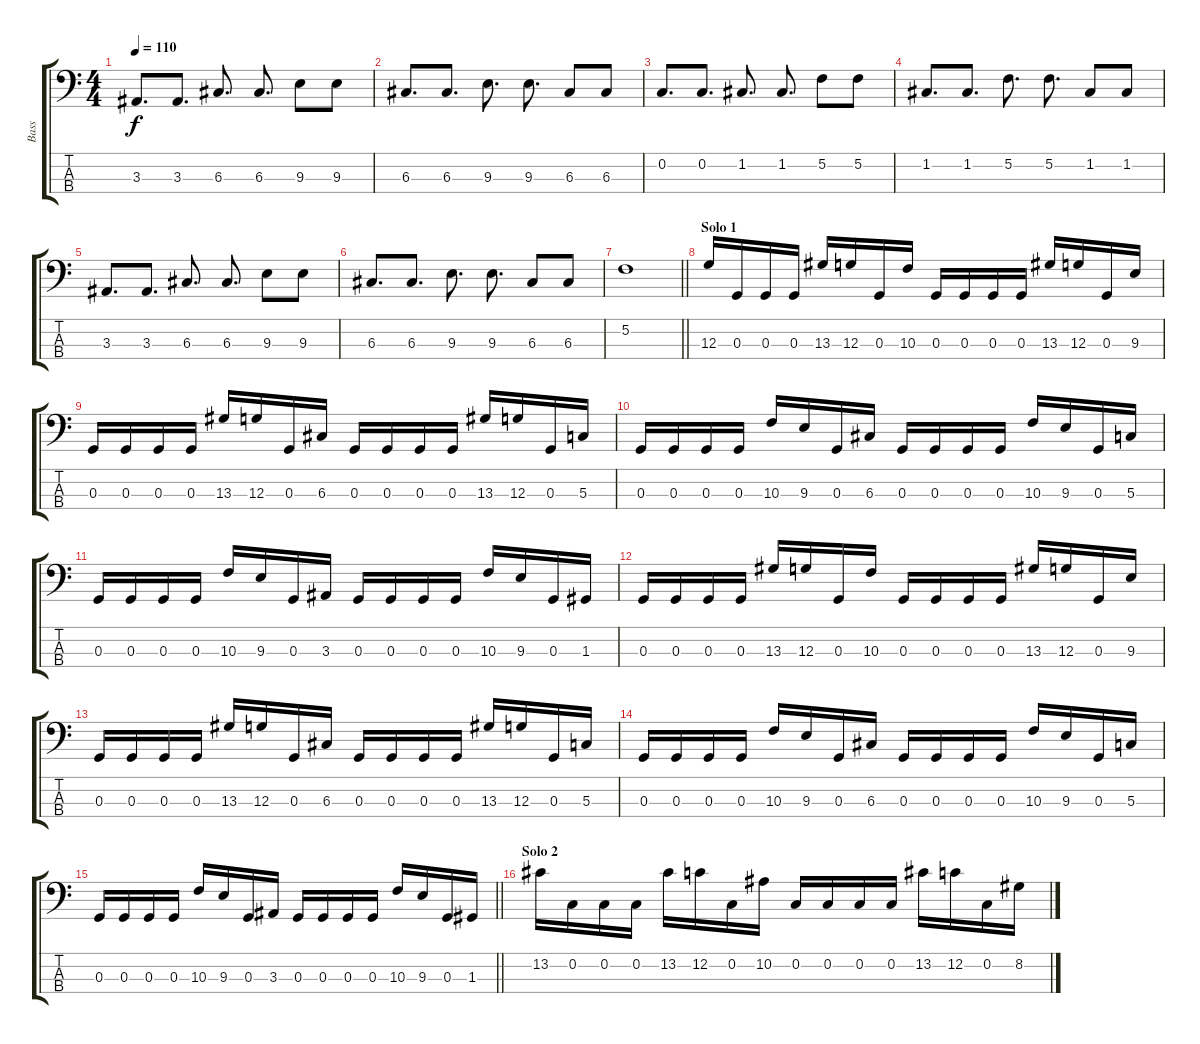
\track ("Bass" "Bass") {instrument electricbasspick}
\staff {score tabs}
\tuning (F2 C2 G1 D1) {hide}
\ts (4 4)
\tempo 110
\clef f4
\ks c
3.3.8{d dy f} 3.3.8{d} 6.3.8{d} 6.3.8{d} 9.3.8 9.3.8 |
6.3.8{d} 6.3.8{d} 9.3.8{d} 9.3.8{d} 6.3.8 6.3.8 |
0.2.8{d} 0.2.8{d} 1.2.8{d} 1.2.8{d} 5.2.8 5.2.8 |
1.2.8{d} 1.2.8{d} 5.2.8{d} 5.2.8{d} 1.2.8 1.2.8 |
3.3.8{d} 3.3.8{d} 6.3.8{d} 6.3.8{d} 9.3.8 9.3.8 |
6.3.8{d} 6.3.8{d} 9.3.8{d} 9.3.8{d} 6.3.8 6.3.8 |
\barLineRight lightlight
5.2.1 |
\section ("" "Solo 1")
12.3.16 0.3.16 0.3.16 0.3.16 13.3.16 12.3.16 0.3.16 10.3.16 0.3.16 0.3.16 0.3.16 0.3.16 13.3.16 12.3.16 0.3.16 9.3.16 |
0.3.16 0.3.16 0.3.16 0.3.16 13.3.16 12.3.16 0.3.16 6.3.16 0.3.16 0.3.16 0.3.16 0.3.16 13.3.16 12.3.16 0.3.16 5.3.16 |
0.3.16 0.3.16 0.3.16 0.3.16 10.3.16 9.3.16 0.3.16 6.3.16 0.3.16 0.3.16 0.3.16 0.3.16 10.3.16 9.3.16 0.3.16 5.3.16 |
0.3.16 0.3.16 0.3.16 0.3.16 10.3.16 9.3.16 0.3.16 3.3.16 0.3.16 0.3.16 0.3.16 0.3.16 10.3.16 9.3.16 0.3.16 1.3.16 |
0.3.16 0.3.16 0.3.16 0.3.16 13.3.16 12.3.16 0.3.16 10.3.16 0.3.16 0.3.16 0.3.16 0.3.16 13.3.16 12.3.16 0.3.16 9.3.16 |
0.3.16 0.3.16 0.3.16 0.3.16 13.3.16 12.3.16 0.3.16 6.3.16 0.3.16 0.3.16 0.3.16 0.3.16 13.3.16 12.3.16 0.3.16 5.3.16 |
0.3.16 0.3.16 0.3.16 0.3.16 10.3.16 9.3.16 0.3.16 6.3.16 0.3.16 0.3.16 0.3.16 0.3.16 10.3.16 9.3.16 0.3.16 5.3.16 |
\barLineRight lightlight
0.3.16 0.3.16 0.3.16 0.3.16 10.3.16 9.3.16 0.3.16 3.3.16 0.3.16 0.3.16 0.3.16 0.3.16 10.3.16 9.3.16 0.3.16 1.3.16 |
\section ("" "Solo 2")
13.2.16 0.2.16 0.2.16 0.2.16 13.2.16 12.2.16 0.2.16 10.2.16 0.2.16 0.2.16 0.2.16 0.2.16 13.2.16 12.2.16 0.2.16 8.2.16
